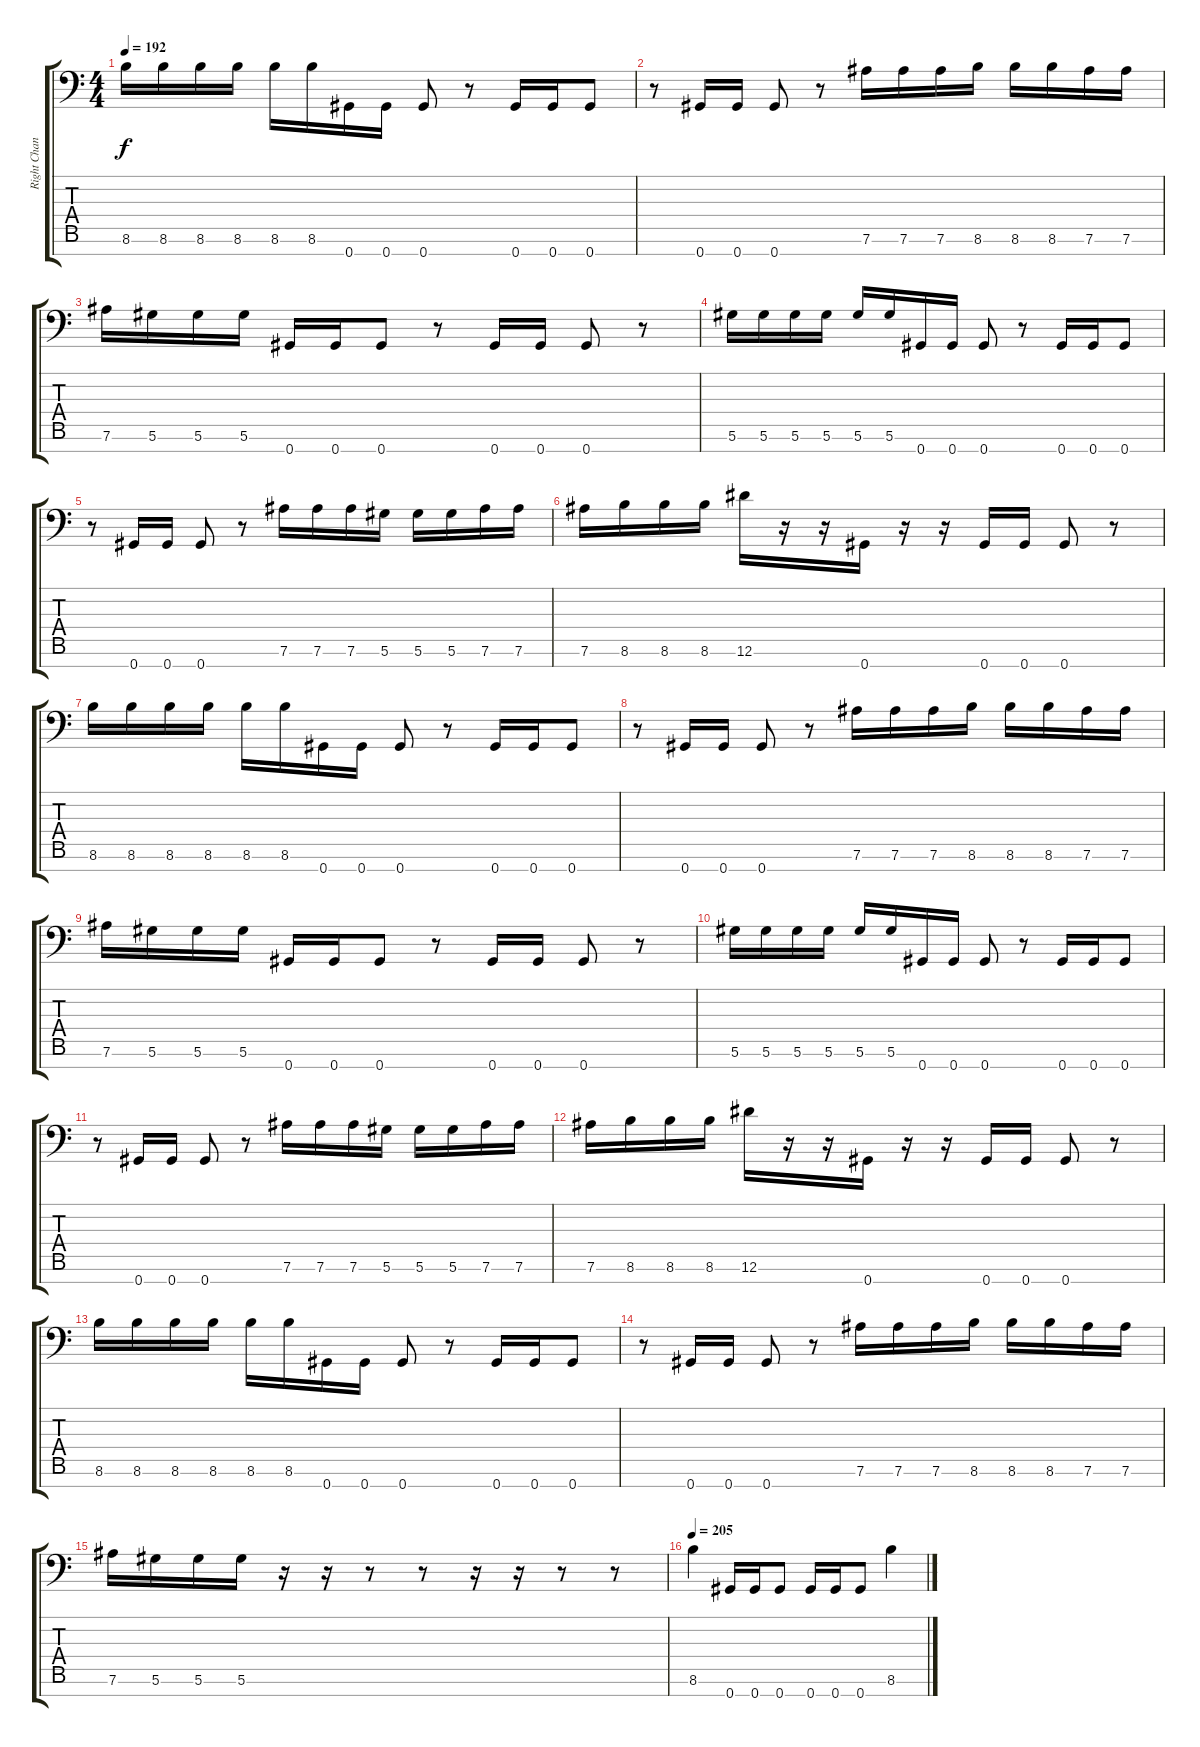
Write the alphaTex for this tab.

\track ("Right Channel" "Right Chan") {instrument distortionguitar}
\staff {score tabs}
\tuning (Eb4 Bb3 Gb3 Db3 Ab2 Eb2 Ab1) {hide}
\ts (4 4)
\tempo 192
\clef f4
\ks c
8.6.16{dy f} 8.6.16 8.6.16 8.6.16 8.6.16 8.6.16 0.7.16 0.7.16 0.7.8 r.8 0.7.16 0.7.16 0.7.8 |
r.8 0.7.16 0.7.16 0.7.8 r.8 7.6.16 7.6.16 7.6.16 8.6.16 8.6.16 8.6.16 7.6.16 7.6.16 |
7.6.16 5.6.16 5.6.16 5.6.16 0.7.16 0.7.16 0.7.8 r.8 0.7.16 0.7.16 0.7.8 r.8 |
5.6.16 5.6.16 5.6.16 5.6.16 5.6.16 5.6.16 0.7.16 0.7.16 0.7.8 r.8 0.7.16 0.7.16 0.7.8 |
r.8 0.7.16 0.7.16 0.7.8 r.8 7.6.16 7.6.16 7.6.16 5.6.16 5.6.16 5.6.16 7.6.16 7.6.16 |
7.6.16 8.6.16 8.6.16 8.6.16 12.6.16 r.16 r.16 0.7.16 r.16 r.16 0.7.16 0.7.16 0.7.8 r.8 |
8.6.16 8.6.16 8.6.16 8.6.16 8.6.16 8.6.16 0.7.16 0.7.16 0.7.8 r.8 0.7.16 0.7.16 0.7.8 |
r.8 0.7.16 0.7.16 0.7.8 r.8 7.6.16 7.6.16 7.6.16 8.6.16 8.6.16 8.6.16 7.6.16 7.6.16 |
7.6.16 5.6.16 5.6.16 5.6.16 0.7.16 0.7.16 0.7.8 r.8 0.7.16 0.7.16 0.7.8 r.8 |
5.6.16 5.6.16 5.6.16 5.6.16 5.6.16 5.6.16 0.7.16 0.7.16 0.7.8 r.8 0.7.16 0.7.16 0.7.8 |
r.8 0.7.16 0.7.16 0.7.8 r.8 7.6.16 7.6.16 7.6.16 5.6.16 5.6.16 5.6.16 7.6.16 7.6.16 |
7.6.16 8.6.16 8.6.16 8.6.16 12.6.16 r.16 r.16 0.7.16 r.16 r.16 0.7.16 0.7.16 0.7.8 r.8 |
8.6.16 8.6.16 8.6.16 8.6.16 8.6.16 8.6.16 0.7.16 0.7.16 0.7.8 r.8 0.7.16 0.7.16 0.7.8 |
r.8 0.7.16 0.7.16 0.7.8 r.8 7.6.16 7.6.16 7.6.16 8.6.16 8.6.16 8.6.16 7.6.16 7.6.16 |
7.6.16 5.6.16 5.6.16 5.6.16 r.16 r.16 r.8 r.8 r.16 r.16 r.8 r.8 |
\tempo 205
8.6.4 0.7.16 0.7.16 0.7.8 0.7.16 0.7.16 0.7.8 8.6.4
